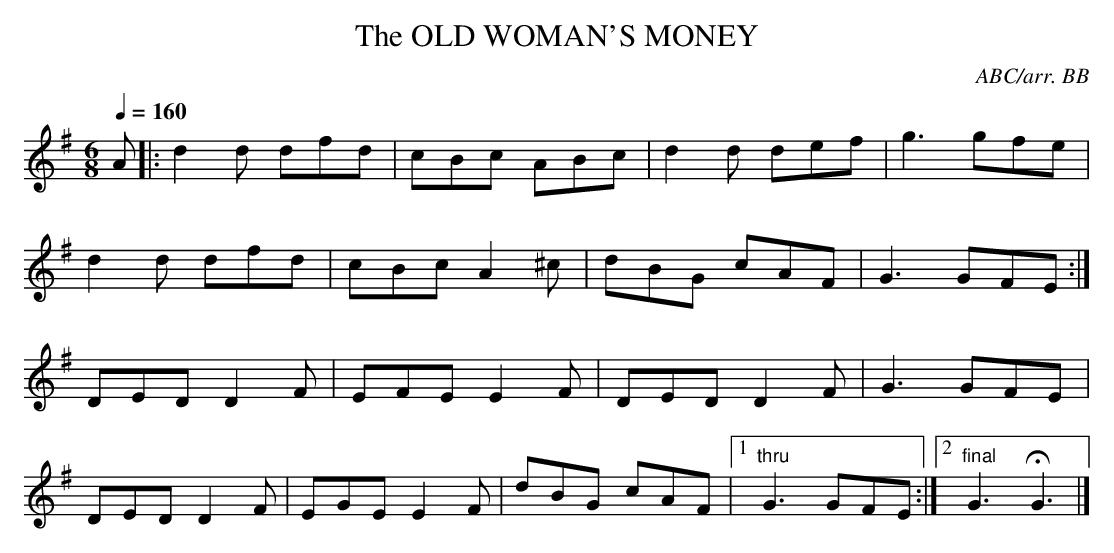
X:1
T:OLD WOMAN'S MONEY, The
C:ABC/arr. BB
Money")
Y:"Irish"
Q:1/4=160
M:6/8
L:1/8
K:G
A|:d2d dfd|cBc ABc|d2d def|g3 gfe|
d2d dfd|cBc A2^c|dBG cAF|G3 GFE :|
DED D2F|EFE E2F|DED D2F|G3 GFE|
DED D2F|EGE E2F|dBG cAF|1 "thru"G3 GFE :|\
[2 "final"G3 HG3|]
